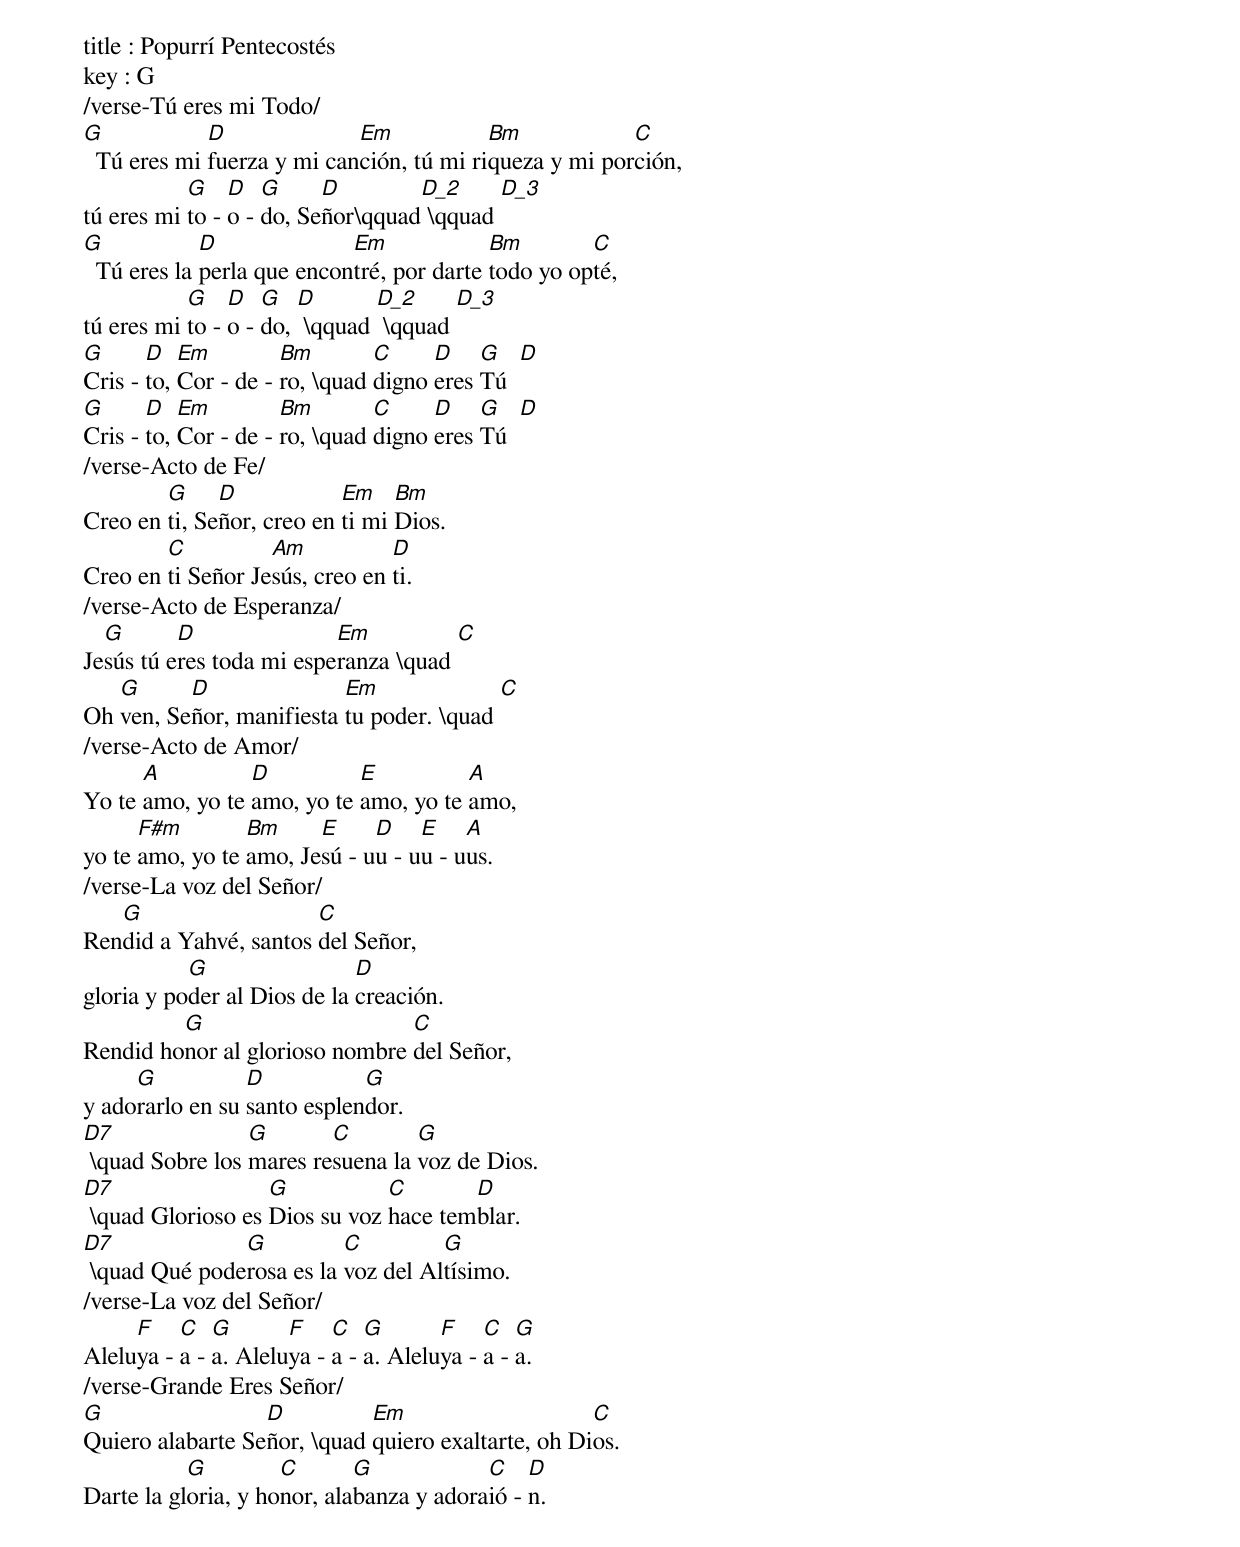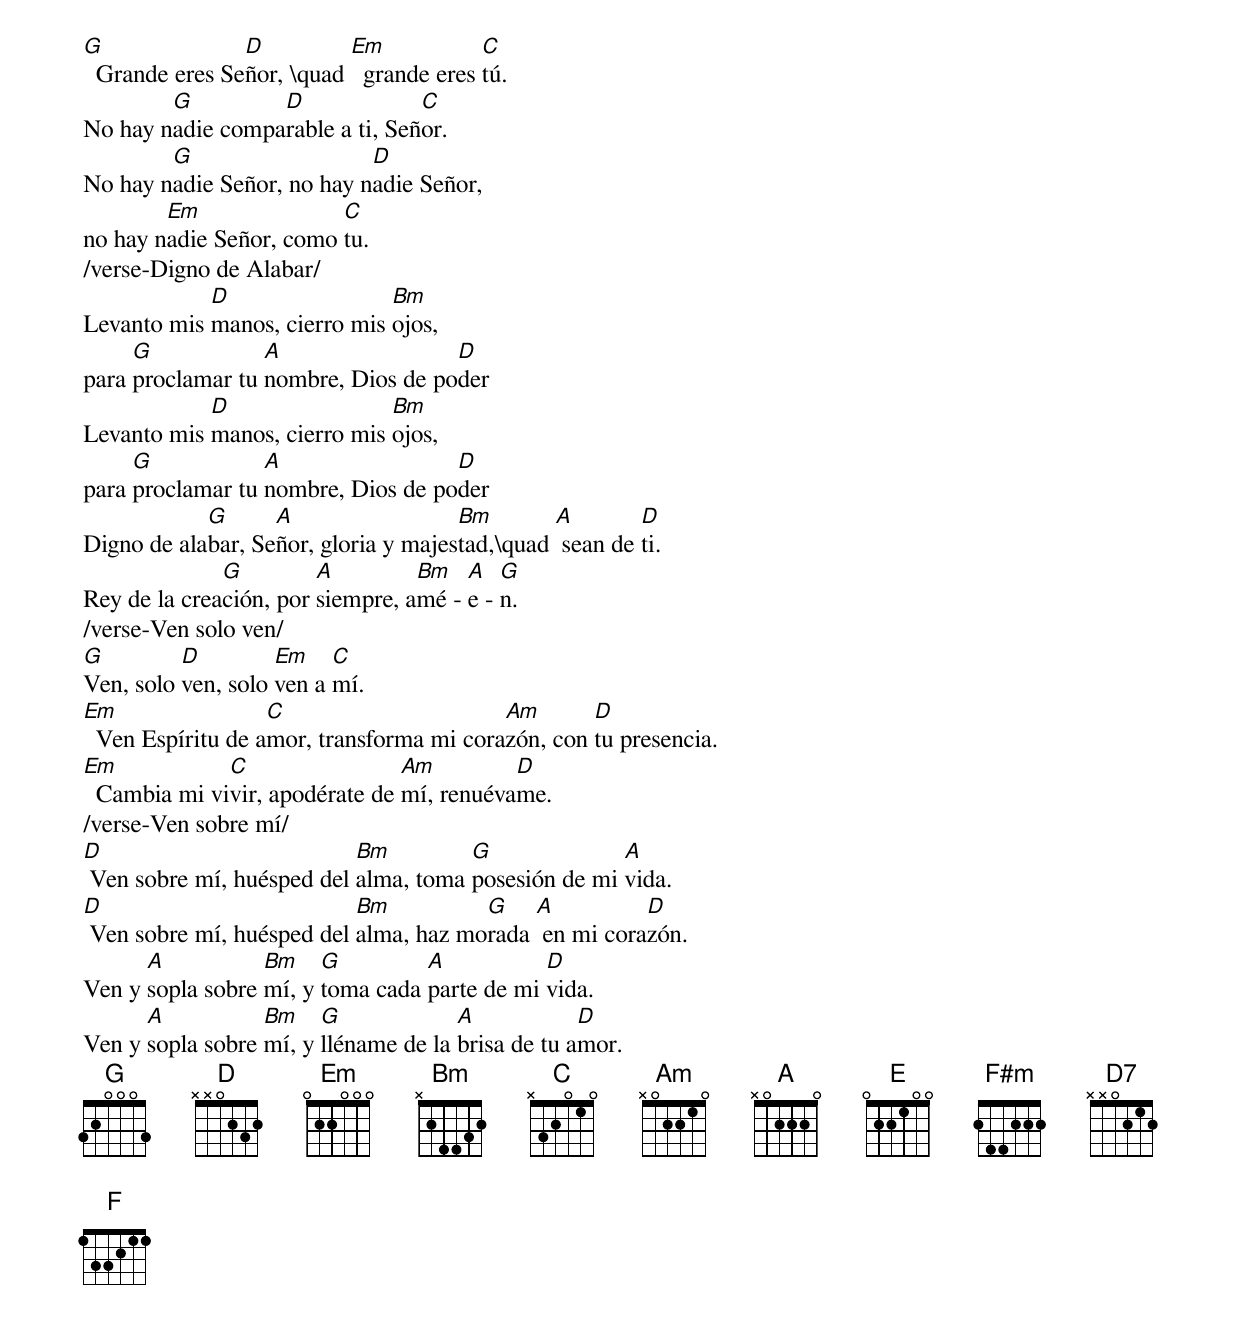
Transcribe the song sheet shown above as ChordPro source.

title : Popurrí Pentecostés
key : G
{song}
/verse-Tú eres mi Todo/
[G]  Tú eres mi [D]fuerza y mi can[Em]ción, tú mi ri[Bm]queza y mi por[C]ción,
tú eres mi [G]to - [D]o - [G]do, Se[D]ñor\qquad[D_2] \qquad [D_3]
[G]  Tú eres la [D]perla que encon[Em]tré, por darte [Bm]todo yo op[C]té,
tú eres mi [G]to - [D]o - [G]do, [D] \qquad [D_2] \qquad [D_3]
[G]Cris - [D]to, [Em]Cor - de - [Bm]ro, \quad [C]digno [D]eres [G]Tú  [D]
[G]Cris - [D]to, [Em]Cor - de - [Bm]ro, \quad [C]digno [D]eres [G]Tú  [D]
/verse-Acto de Fe/
Creo en [G]ti, Se[D]ñor, creo en [Em]ti mi [Bm]Dios.
Creo en [C]ti Señor Je[Am]sús, creo en [D]ti.
/verse-Acto de Esperanza/
Je[G]sús tú e[D]res toda mi espe[Em]ranza \quad [C]
Oh [G]ven, Se[D]ñor, manifiesta [Em]tu poder. \quad [C]
/verse-Acto de Amor/
Yo te [A]amo, yo te [D]amo, yo te [E]amo, yo te [A]amo,
yo te [F#m]amo, yo te [Bm]amo, Je[E]sú - u[D]u - u[E]u - u[A]us.
/verse-La voz del Señor/
Ren[G]did a Yahvé, santos [C]del Señor,
gloria y po[G]der al Dios de la [D]creación.
Rendid ho[G]nor al glorioso nombre [C]del Señor,
y ado[G]rarlo en su [D]santo esplen[G]dor.
[D7] \quad Sobre los [G]mares re[C]suena la [G]voz de Dios.
[D7] \quad Glorioso es [G]Dios su voz [C]hace tem[D]blar.
[D7] \quad Qué pode[G]rosa es la [C]voz del Al[G]tísimo.
/verse-La voz del Señor/
Alelu[F]ya - [C]a - [G]a. Alelu[F]ya - [C]a - [G]a. Alelu[F]ya - [C]a - [G]a.
/verse-Grande Eres Señor/
[G]Quiero alabarte Se[D]ñor, \quad [Em]quiero exaltarte, oh Di[C]os.
Darte la gl[G]oria, y ho[C]nor, ala[G]banza y adora[C]ió - [D]n.
[G]  Grande eres Se[D]ñor, \quad [Em]  grande eres [C]tú.
No hay n[G]adie compa[D]rable a ti, Señ[C]or.
No hay n[G]adie Señor, no hay n[D]adie Señor,
no hay n[Em]adie Señor, como [C]tu.
/verse-Digno de Alabar/
Levanto mis [D]manos, cierro mis [Bm]ojos,
para [G]proclamar tu [A]nombre, Dios de po[D]der
Levanto mis [D]manos, cierro mis [Bm]ojos,
para [G]proclamar tu [A]nombre, Dios de po[D]der
Digno de ala[G]bar, Se[A]ñor, gloria y majes[Bm]tad,\quad [A] sean de [D]ti.
Rey de la crea[G]ción, por [A]siempre, a[Bm]mé - [A]e - [G]n.
/verse-Ven solo ven/
[G]Ven, solo [D]ven, solo [Em]ven a [C]mí.
[Em]  Ven Espíritu de a[C]mor, transforma mi cora[Am]zón, con [D]tu presencia.
[Em]  Cambia mi vi[C]vir, apodérate de [Am]mí, renuéva[D]me.
/verse-Ven sobre mí/
[D] Ven sobre mí, huésped del [Bm]alma, toma [G]posesión de mi [A]vida.
[D] Ven sobre mí, huésped del [Bm]alma, haz mo[G]rada [A] en mi cora[D]zón.
Ven y [A]sopla sobre [Bm]mí, y [G]toma cada [A]parte de mi [D]vida.
Ven y [A]sopla sobre [Bm]mí, y [G]lléname de la [A]brisa de tu a[D]mor.
